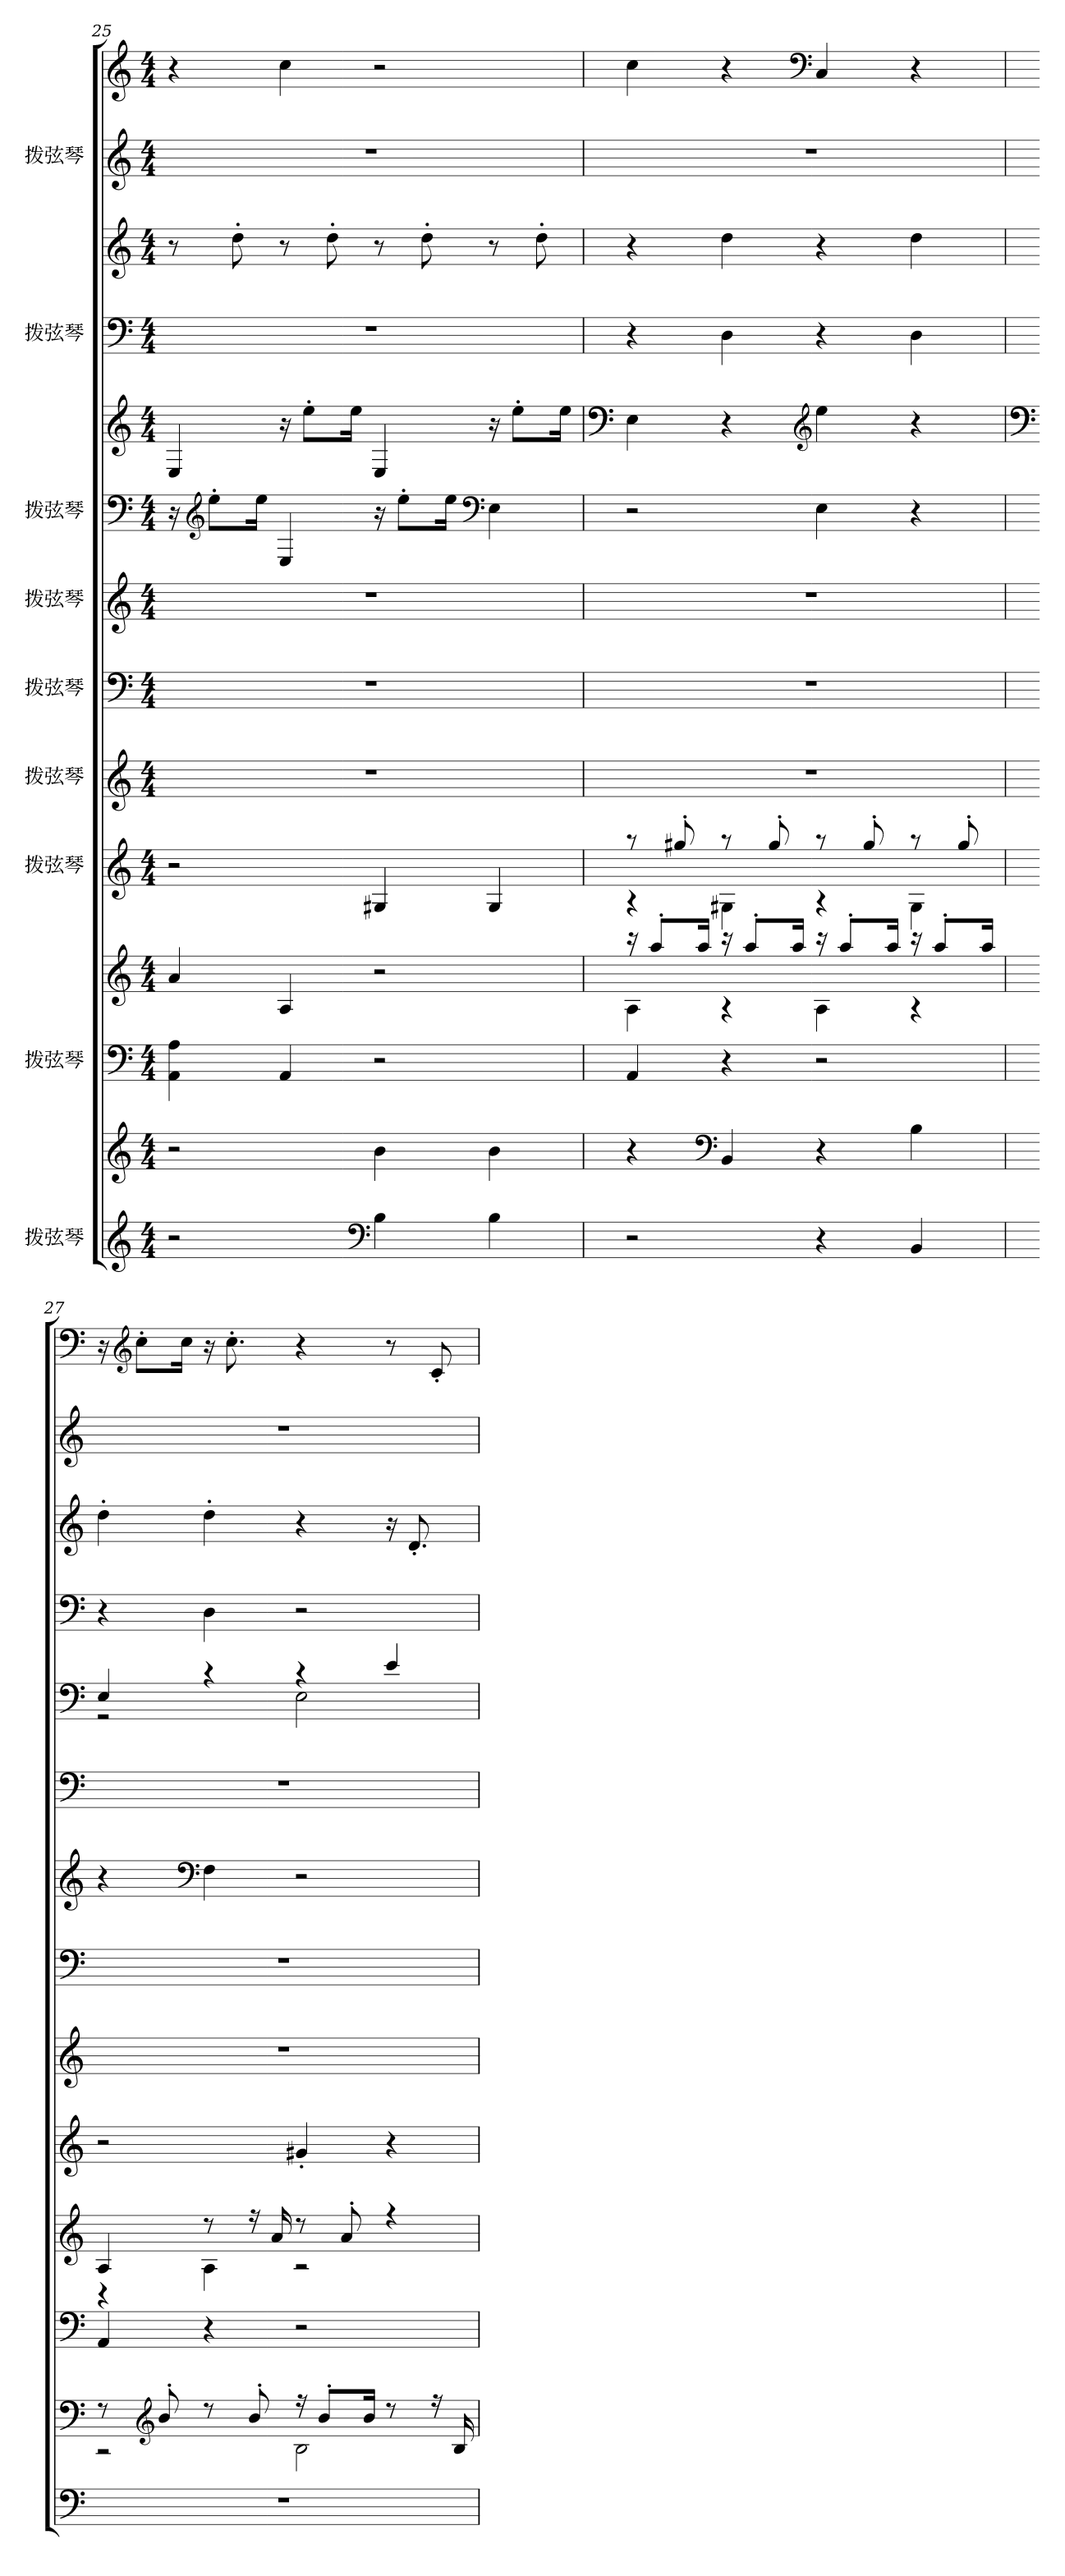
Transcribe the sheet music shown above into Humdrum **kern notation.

**kern	**kern	**kern	**kern	**kern	**kern	**kern	**kern	**kern	**kern	**kern	**kern	**kern	**kern
*part9	*part9	*part8	*part8	*part7	*part6	*part5	*part4	*part3	*part3	*part2	*part2	*part1	*part1
*staff14	*staff13	*staff12	*staff11	*staff10	*staff9	*staff8	*staff7	*staff6	*staff5	*staff4	*staff3	*staff2	*staff1
*I"拨弦琴	*	*I"拨弦琴	*	*I"拨弦琴	*I"拨弦琴	*I"拨弦琴	*I"拨弦琴	*I"拨弦琴	*	*I"拨弦琴	*	*I"拨弦琴	*
*clefG2	*clefG2	*clefF4	*clefG2	*clefG2	*clefG2	*clefF4	*clefG2	*clefF4	*clefG2	*clefF4	*clefG2	*clefG2	*clefG2
*k[]	*k[]	*k[]	*k[]	*k[]	*k[]	*k[]	*k[]	*k[]	*k[]	*k[]	*k[]	*k[]	*k[]
*M4/4	*M4/4	*M4/4	*M4/4	*M4/4	*M4/4	*M4/4	*M4/4	*M4/4	*M4/4	*M4/4	*M4/4	*M4/4	*M4/4
=25	=25	=25	=25	=25	=25	=25	=25	=25	=25	=25	=25	=25	=25
2r	2r	4AA\ 4A\	4a/	2r	1r	1r	1r	16r	4E/	1r	8r	1r	4r
*	*	*	*	*	*	*	*	*clefG2	*	*	*	*	*
.	.	.	.	.	.	.	.	8ee'\L	.	.	.	.	.
.	.	.	.	.	.	.	.	.	.	.	8dd'\	.	.
.	.	.	.	.	.	.	.	16ee\Jk	.	.	.	.	.
.	.	4AA/	4A/	.	.	.	.	4E/	16r	.	8r	.	4cc\
.	.	.	.	.	.	.	.	.	8ee'\L	.	.	.	.
.	.	.	.	.	.	.	.	.	.	.	8dd'\	.	.
.	.	.	.	.	.	.	.	.	16ee\Jk	.	.	.	.
*clefF4	*	*	*	*	*	*	*	*	*	*	*	*	*
4B\	4b\	2r	2r	4G#X/	.	.	.	16r	4E/	.	8r	.	2r
.	.	.	.	.	.	.	.	8ee'\L	.	.	.	.	.
.	.	.	.	.	.	.	.	.	.	.	8dd'\	.	.
.	.	.	.	.	.	.	.	16ee\Jk	.	.	.	.	.
*	*	*	*	*	*	*	*	*clefF4	*	*	*	*	*
4B\	4b\	.	.	4G#/	.	.	.	4E\	16r	.	8r	.	.
.	.	.	.	.	.	.	.	.	8ee'\L	.	.	.	.
.	.	.	.	.	.	.	.	.	.	.	8dd'\	.	.
.	.	.	.	.	.	.	.	.	16ee\Jk	.	.	.	.
!!LO:PB:g=z
=26	=26	=26	=26	=26	=26	=26	=26	=26	=26	=26	=26	=26	=26
*	*	*	*	*	*	*	*	*	*clefF4	*	*	*	*
*	*	*	*^	*^	*	*	*	*	*	*	*	*	*
2r	4r	4AA/	16r	4A\	8r	4r	1r	1r	1r	2r	4E\	4r	4r	1r	4cc\
.	.	.	8aa'/L	.	.	.	.	.	.	.	.	.	.	.	.
.	.	.	.	.	8gg#X'/	.	.	.	.	.	.	.	.	.	.
.	.	.	16aa/Jk	.	.	.	.	.	.	.	.	.	.	.	.
*	*clefF4	*	*	*	*	*	*	*	*	*	*	*	*	*	*
.	4BB/	4r	16r	4r	8r	4G#X\	.	.	.	.	4r	4D\	4dd\	.	4r
.	.	.	8aa'/L	.	.	.	.	.	.	.	.	.	.	.	.
.	.	.	.	.	8gg#'/	.	.	.	.	.	.	.	.	.	.
.	.	.	16aa/Jk	.	.	.	.	.	.	.	.	.	.	.	.
*	*	*	*	*	*	*	*	*	*	*	*clefG2	*	*	*	*clefF4
4r	4r	2r	16r	4A\	8r	4r	.	.	.	4E\	4ee\	4r	4r	.	4C/
.	.	.	8aa'/L	.	.	.	.	.	.	.	.	.	.	.	.
.	.	.	.	.	8gg#'/	.	.	.	.	.	.	.	.	.	.
.	.	.	16aa/Jk	.	.	.	.	.	.	.	.	.	.	.	.
4BB/	4B\	.	16r	4r	8r	4G#\	.	.	.	4r	4r	4D\	4dd\	.	4r
.	.	.	8aa'/L	.	.	.	.	.	.	.	.	.	.	.	.
.	.	.	.	.	8gg#'/	.	.	.	.	.	.	.	.	.	.
.	.	.	16aa/Jk	.	.	.	.	.	.	.	.	.	.	.	.
*	*	*	*	*	*v	*v	*	*	*	*	*	*	*	*	*
=27	=27	=27	=27	=27	=27	=27	=27	=27	=27	=27	=27	=27	=27	=27
*	*	*	*	*	*	*	*	*	*	*clefF4	*	*	*	*
*	*^	*	*	*	*	*	*	*	*	*^	*	*	*	*
1r	8r	2r	4AA/	4A/	4r	2r	1r	1r	4r	1r	4E/	2r	4r	4dd'\	1r	16r
*	*	*	*	*	*	*	*	*	*	*	*	*	*	*	*	*clefG2
.	.	.	.	.	.	.	.	.	.	.	.	.	.	.	.	8cc'\L
*	*clefG2	*	*	*	*	*	*	*	*	*	*	*	*	*	*	*
.	8b'/	.	.	.	.	.	.	.	.	.	.	.	.	.	.	.
.	.	.	.	.	.	.	.	.	.	.	.	.	.	.	.	16cc\Jk
*	*	*	*	*	*	*	*	*	*clefF4	*	*	*	*	*	*	*
.	8r	.	4r	8r	4A\	.	.	.	4F\	.	4r	.	4D\	4dd'\	.	16r
.	.	.	.	.	.	.	.	.	.	.	.	.	.	.	.	8.cc'\
.	8b'/	.	.	16r	.	.	.	.	.	.	.	.	.	.	.	.
.	.	.	.	16a/	.	.	.	.	.	.	.	.	.	.	.	.
.	16r	2B\	2r	8r	2r	4g#X'/	.	.	2r	.	4r	2E\	2r	4r	.	4r
.	8b'/L	.	.	.	.	.	.	.	.	.	.	.	.	.	.	.
.	.	.	.	8a'/	.	.	.	.	.	.	.	.	.	.	.	.
.	16b/Jk	.	.	.	.	.	.	.	.	.	.	.	.	.	.	.
.	8r	.	.	4r	.	4r	.	.	.	.	4e/	.	.	16r	.	8r
.	.	.	.	.	.	.	.	.	.	.	.	.	.	8.d'/	.	.
.	16r	.	.	.	.	.	.	.	.	.	.	.	.	.	.	8c'/
.	16B/	.	.	.	.	.	.	.	.	.	.	.	.	.	.	.
*	*v	*v	*	*v	*v	*	*	*	*	*	*v	*v	*	*	*	*
=	=	=	=	=	=	=	=	=	=	=	=	=	=
*-	*-	*-	*-	*-	*-	*-	*-	*-	*-	*-	*-	*-	*-
